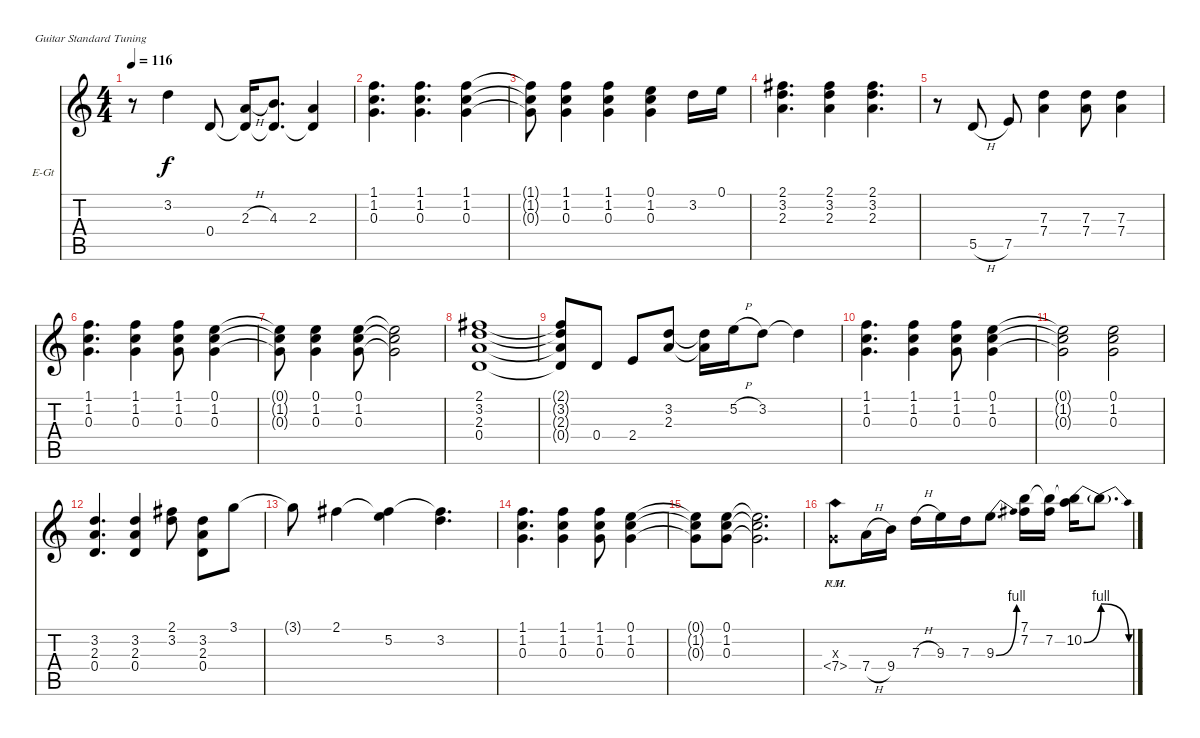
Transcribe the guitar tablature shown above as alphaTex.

\defaultSystemsLayout 4
\bracketExtendMode nobrackets
\firstSystemTrackNameOrientation horizontal
\otherSystemsTrackNameOrientation horizontal
\track ("Mike McCready (Drive)" "E-Gt") {instrument overdrivenguitar}
\staff {score tabs}
\tuning (E4 B3 G3 D3 A2 E2)
\ts (4 4)
\tempo 116
\clef g2
\ks c
r.8{dy f} 3.2.4 0.4.8 (2.3{h} 0.4{t}).16 (4.3 0.4{t}).8{d} (2.3 0.4{t}).4 |
(1.1 1.2 0.3).4{d} (1.1 1.2 0.3).4{d} (1.1 1.2 0.3).4 |
(1.1{t} 1.2{t} 0.3{t}).8 (1.1 1.2 0.3).4 (1.1 1.2 0.3).4 (0.1 1.2 0.3).4 3.2.16 0.1.16 |
(2.1 3.2 2.3).4{d} (2.1 3.2 2.3).4 (2.1 3.2 2.3).4{d} |
r.8 5.5{h}.8 7.5.8 (7.3 7.4).4 (7.3 7.4).8 (7.3 7.4).4 |
(1.1 1.2 0.3).4{d} (1.1 1.2 0.3).4 (1.1 1.2 0.3).8 (0.1 1.2 0.3).4 |
(0.1{t} 1.2{t} 0.3{t}).8 (0.1 1.2 0.3).4 (0.1 1.2 0.3).8 (0.1{t} 1.2{t} 0.3{t}).2 |
(2.1 3.2 2.3 0.4).1 |
(2.1{t} 3.2{t} 2.3{t} 0.4{t}).8 0.4.8 2.4.8 (3.2 2.3).8 (3.2{t} 2.3{t}).16 5.2{h}.16 3.2.8 3.2{t}.4 |
(1.1 1.2 0.3).4{d} (1.1 1.2 0.3).4 (1.1 1.2 0.3).8 (0.1 1.2 0.3).4 |
(0.1{t} 1.2{t} 0.3{t}).2 (0.1 1.2 0.3).2 |
(3.2 2.3 0.4).4{d} (3.2 2.3 0.4).4 (2.1 3.2).8 (3.2 2.3 0.4).8 3.1.8 |
3.1{t}.8 2.1.4 (2.1{t} 5.2).4 (2.1{t} 3.2).4{d} |
(1.1 1.2 0.3).4{d} (1.1 1.2 0.3).4 (1.1 1.2 0.3).8 (0.1 1.2 0.3).4 |
(0.1{t} 1.2{t} 0.3{t}).8 (0.1 1.2 0.3).8 (0.1{t} 1.2{t} 0.3{t}).2{d} |
(0.3{x} 7.4{nh pm}).8 7.4{h}.16 9.4.16 7.3{h}.16 9.3.16 7.3.16 9.3{be (bend 0 0 60 4)}.8{d} (7.1 7.2).16 (7.1{t} 7.2).16 (7.1{t} 10.2{be (bend 0 0 60 4)}).16 10.2{be (release 0 4 60 0) t}.8{d}
